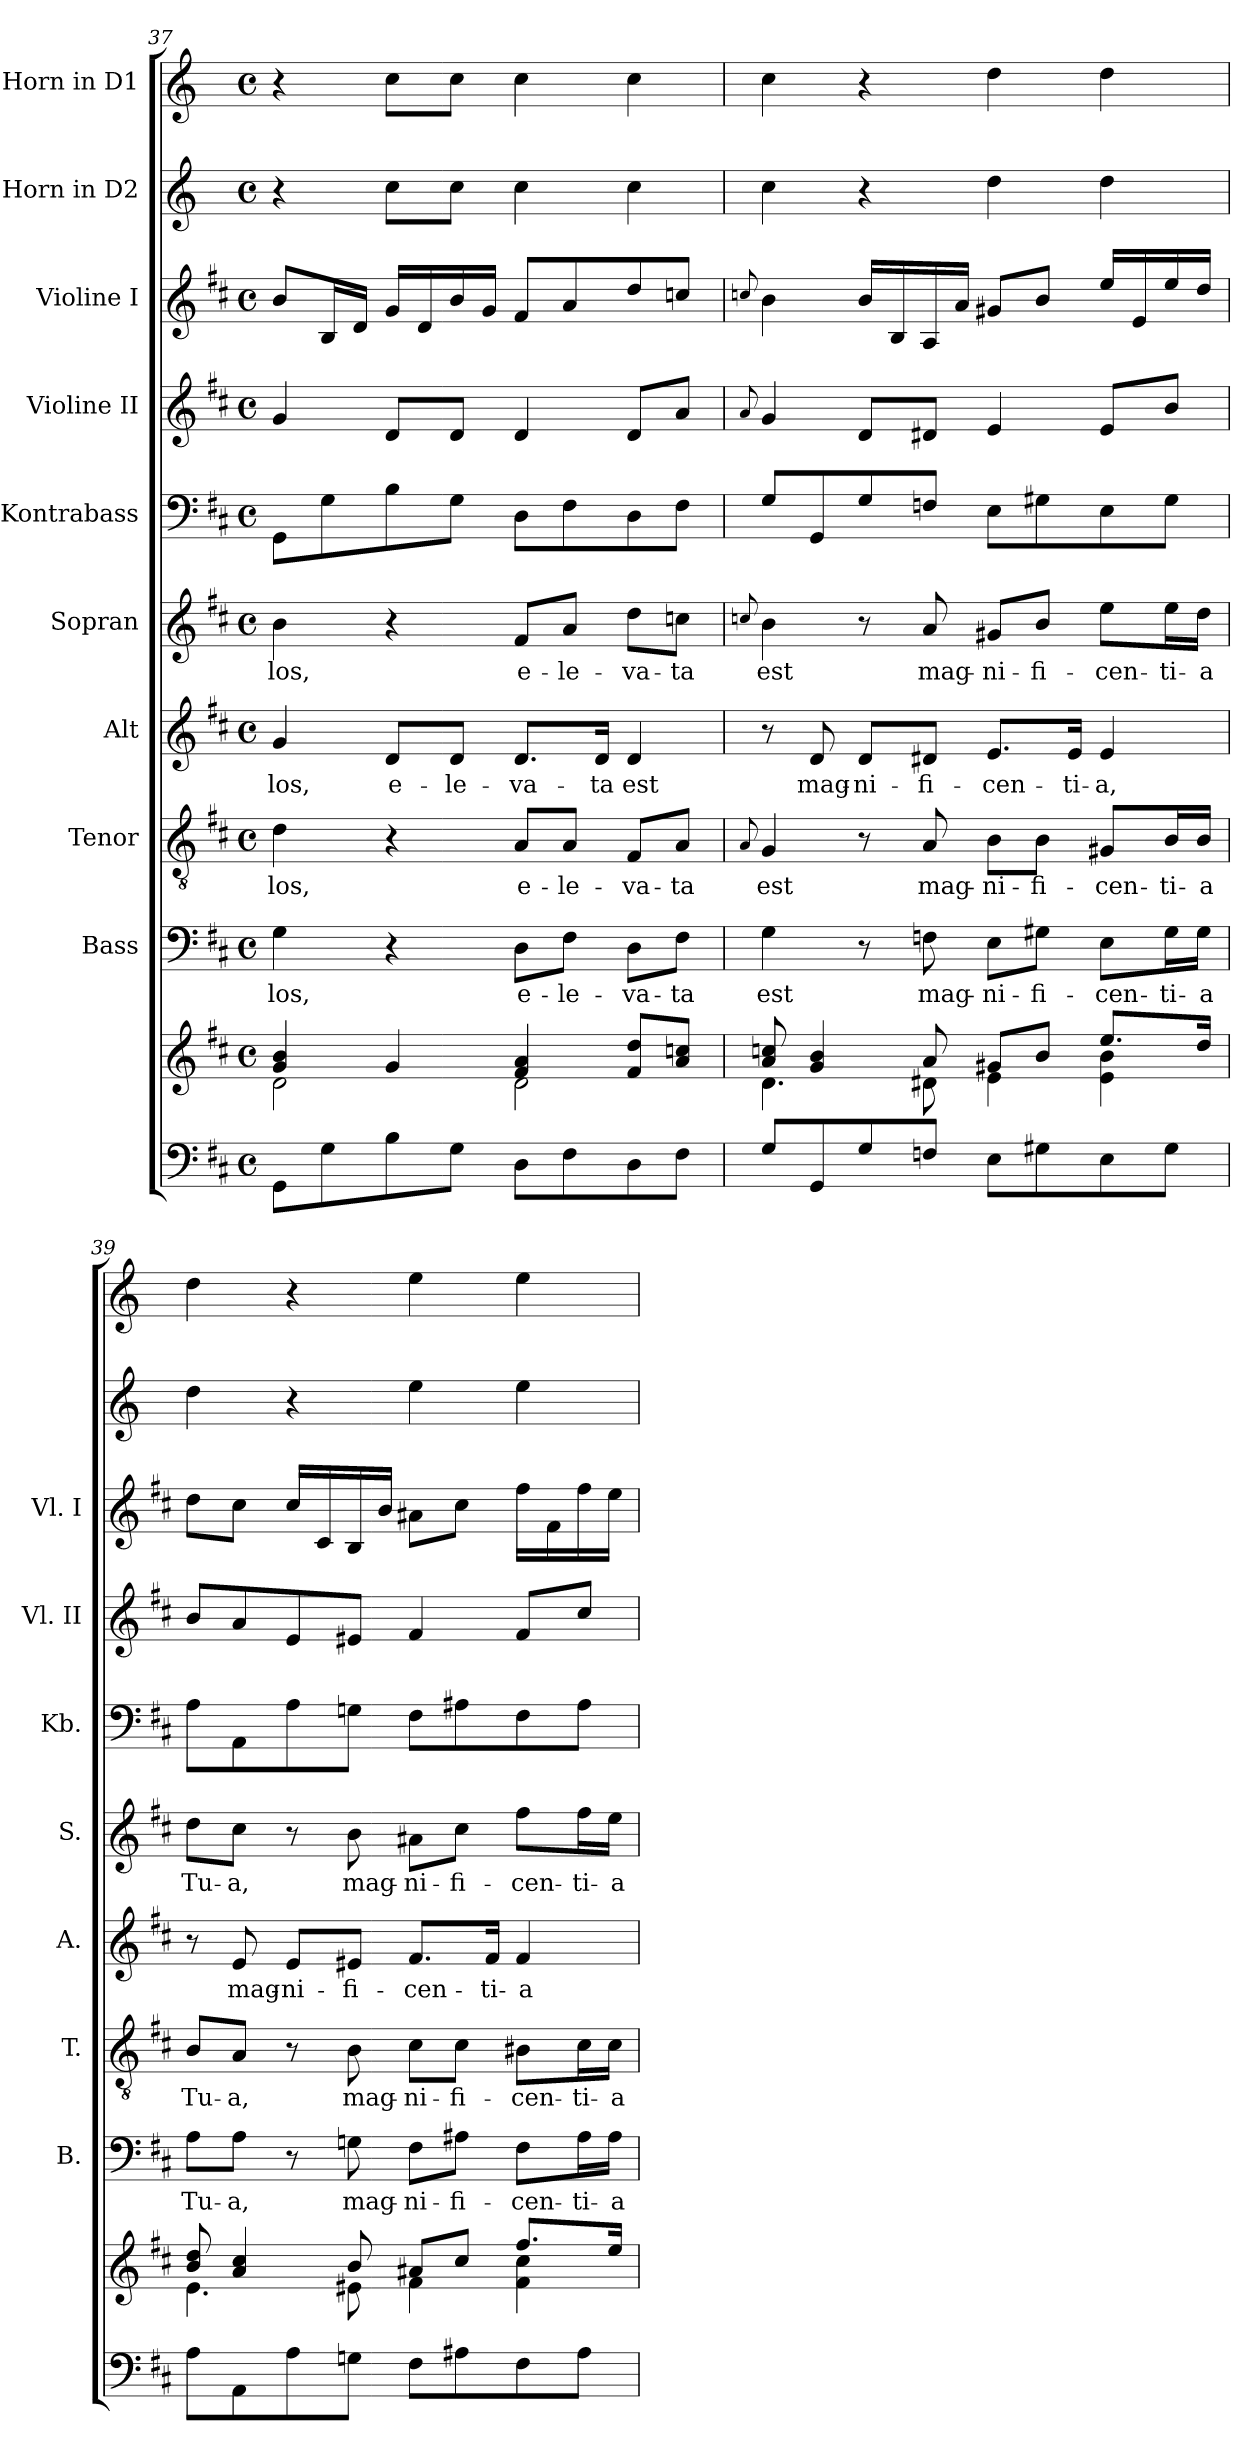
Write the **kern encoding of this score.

**kern	**kern	**kern	**text	**kern	**text	**kern	**text	**kern	**text	**kern	**kern	**kern	**kern	**kern
*part10	*part10	*part9	*part9	*part8	*part8	*part7	*part7	*part6	*part6	*part5	*part4	*part3	*part2	*part1
*staff11	*staff10	*staff9	*staff9	*staff8	*staff8	*staff7	*staff7	*staff6	*staff6	*staff5	*staff4	*staff3	*staff2	*staff1
*	*	*I"Bass	*	*I"Tenor	*	*I"Alt	*	*I"Sopran	*	*I"Kontrabass	*I"Violine II	*I"Violine I	*I"Horn in D2	*I"Horn in D1
*	*	*I'B.	*	*I'T.	*	*I'A.	*	*I'S.	*	*I'Kb.	*I'Vl. II	*I'Vl. I	*	*
*clefF4	*clefG2	*clefF4	*	*clefGv2	*	*clefG2	*	*clefG2	*	*clefF4	*clefG2	*clefG2	*clefG2	*clefG2
*	*	*	*	*	*	*	*	*	*	*ITrd7c12	*	*	*ITrd-1c-2	*ITrd-1c-2
*k[f#c#]	*k[f#c#]	*k[f#c#]	*	*k[f#c#]	*	*k[f#c#]	*	*k[f#c#]	*	*k[f#c#]	*k[f#c#]	*k[f#c#]	*k[f#c#]	*k[f#c#]
*D:	*D:	*D:	*	*D:	*	*D:	*	*D:	*	*D:	*D:	*D:	*D:	*D:
*M4/4	*M4/4	*M4/4	*	*M4/4	*	*M4/4	*	*M4/4	*	*M4/4	*M4/4	*M4/4	*M4/4	*M4/4
*met(c)	*met(c)	*met(c)	*	*met(c)	*	*met(c)	*	*met(c)	*	*met(c)	*met(c)	*met(c)	*met(c)	*met(c)
=37	=37	=37	=37	=37	=37	=37	=37	=37	=37	=37	=37	=37	=37	=37
*	*^	*	*	*	*	*	*	*	*	*	*	*	*	*
!	!	!	!	!LO:LY:b	!	!LO:LY:b	!	!LO:LY:b	!	!LO:LY:b	!	!	!	!	!
8GG\L	4g/ 4b/	2d\	4G\	-los,	4d\	-los,	4g/	-los,	4b\	-los,	8GGG\L	4g/	8b/L	4r	4r
8G\	.	.	.	.	.	.	.	.	.	.	8GG\	.	16B/L	.	.
.	.	.	.	.	.	.	.	.	.	.	.	.	16d/JJ	.	.
!	!	!	!	!	!	!	!	!LO:LY:b	!	!	!	!	!	!	!
8B\	4g/	.	4r	.	4r	.	8d/L	e-	4r	.	8BB\	8d/L	16g/LL	8dd\L	8dd\L
.	.	.	.	.	.	.	.	.	.	.	.	.	16d/	.	.
!	!	!	!	!	!	!	!	!LO:LY:b	!	!	!	!	!	!	!
8G\J	.	.	.	.	.	.	8d/J	-le-	.	.	8GG\J	8d/J	16b/	8dd\J	8dd\J
.	.	.	.	.	.	.	.	.	.	.	.	.	16g/JJ	.	.
!	!	!	!	!LO:LY:b	!	!LO:LY:b	!	!LO:LY:b	!	!LO:LY:b	!	!	!	!	!
8D\L	4f#/ 4a/	2d\	8D\L	e-	8A/L	e-	8.d/L	-va-	8f#/L	e-	8DD\L	4d/	8f#/L	4dd\	4dd\
!	!	!	!	!LO:LY:b	!	!LO:LY:b	!	!	!	!LO:LY:b	!	!	!	!	!
8F#\	.	.	8F#\J	-le-	8A/J	-le-	.	.	8a/J	-le-	8FF#\	.	8a/	.	.
!	!	!	!	!	!	!	!	!LO:LY:b	!	!	!	!	!	!	!
.	.	.	.	.	.	.	16d/Jk	-ta	.	.	.	.	.	.	.
!	!	!	!	!LO:LY:b	!	!LO:LY:b	!	!LO:LY:b	!	!LO:LY:b	!	!	!	!	!
8D\	8f#/ 8dd/L	.	8D\L	-va-	8F#/L	-va-	4d/	est	8dd\L	-va-	8DD\	8d/L	8dd/	4dd\	4dd\
!	!	!	!	!LO:LY:b	!	!LO:LY:b	!	!	!	!LO:LY:b	!	!	!	!	!
8F#\J	8a/ 8ccn/J	.	8F#\J	-ta	8A/J	-ta	.	.	8ccn\J	-ta	8FF#\J	8a/J	8ccn/J	.	.
=38	=38	=38	=38	=38	=38	=38	=38	=38	=38	=38	=38	=38	=38	=38	=38
.	.	.	.	.	8qqA/	.	.	.	8qqccn/	.	.	8qqa/	8qqccn/	.	.
!	!	!	!	!LO:LY:b	!	!LO:LY:b	!	!	!	!LO:LY:b	!	!	!	!	!
8G/L	8a/ 8ccn/	4.d\	4G\	est	4G/	est	8r	.	4b\	est	8GG/L	4g/	4b\	4dd\	4dd\
!	!	!	!	!	!	!	!	!LO:LY:b	!	!	!	!	!	!	!
8GG/	4g/ 4b/	.	.	.	.	.	8d/	mag-	.	.	8GGG/	.	.	.	.
!	!	!	!	!	!	!	!	!LO:LY:b	!	!	!	!	!	!	!
8G/	.	.	8r	.	8r	.	8d/L	-ni-	8r	.	8GG/	8d/L	16b/LL	4r	4r
.	.	.	.	.	.	.	.	.	.	.	.	.	16B/	.	.
!	!	!	!	!LO:LY:b	!	!LO:LY:b	!	!LO:LY:b	!	!LO:LY:b	!	!	!	!	!
8Fn/J	8a/	8d#X\	8Fn\	mag-	8A/	mag-	8d#X/J	-fi-	8a/	mag-	8FFn/J	8d#X/J	16A/	.	.
.	.	.	.	.	.	.	.	.	.	.	.	.	16a/JJ	.	.
!	!	!	!	!LO:LY:b	!	!LO:LY:b	!	!LO:LY:b	!	!LO:LY:b	!	!	!	!	!
8E\L	8g#X/L	4e\	8E\L	-ni-	8B\L	-ni-	8.e/L	-cen-	8g#X/L	-ni-	8EE\L	4e/	8g#X/L	4ee\	4ee\
!	!	!	!	!LO:LY:b	!	!LO:LY:b	!	!	!	!LO:LY:b	!	!	!	!	!
8G#X\	8b/J	.	8G#X\J	-fi-	8B\J	-fi-	.	.	8b/J	-fi-	8GG#X\	.	8b/J	.	.
!	!	!	!	!	!	!	!	!LO:LY:b	!	!	!	!	!	!	!
.	.	.	.	.	.	.	16e/Jk	-ti-	.	.	.	.	.	.	.
!	!	!	!	!LO:LY:b	!	!LO:LY:b	!	!LO:LY:b	!	!LO:LY:b	!	!	!	!	!
8E\	8.ee/L	4e\ 4b\	8E\L	-cen-	8G#X/L	-cen-	4e/	-a,	8ee\L	-cen-	8EE\	8e/L	16ee/LL	4ee\	4ee\
.	.	.	.	.	.	.	.	.	.	.	.	.	16e/	.	.
!	!	!	!	!LO:LY:b	!	!LO:LY:b	!	!	!	!LO:LY:b	!	!	!	!	!
8G#\J	.	.	16G#\L	-ti-	16B/L	-ti-	.	.	16ee\L	-ti-	8GG#\J	8b/J	16ee/	.	.
!	!	!	!	!LO:LY:b	!	!LO:LY:b	!	!	!	!LO:LY:b	!	!	!	!	!
.	16dd/Jk	.	16G#\JJ	-a	16B/JJ	-a	.	.	16dd\JJ	-a	.	.	16dd/JJ	.	.
!!LO:PB:g=z
=39	=39	=39	=39	=39	=39	=39	=39	=39	=39	=39	=39	=39	=39	=39	=39
!	!	!	!	!LO:LY:b	!	!LO:LY:b	!	!	!	!LO:LY:b	!	!	!	!	!
8A\L	8b/ 8dd/	4.e\	8A\L	Tu-	8B/L	Tu-	8r	.	8dd\L	Tu-	8AA\L	8b/L	8dd\L	4ee\	4ee\
!	!	!	!	!LO:LY:b	!	!LO:LY:b	!	!LO:LY:b	!	!LO:LY:b	!	!	!	!	!
8AA\	4a/ 4cc#/	.	8A\J	-a,	8A/J	-a,	8e/	mag-	8cc#\J	-a,	8AAA\	8a/	8cc#\J	.	.
!	!	!	!	!	!	!	!	!LO:LY:b	!	!	!	!	!	!	!
8A\	.	.	8r	.	8r	.	8e/L	-ni-	8r	.	8AA\	8e/	16cc#/LL	4r	4r
.	.	.	.	.	.	.	.	.	.	.	.	.	16c#/	.	.
!	!	!	!	!LO:LY:b	!	!LO:LY:b	!	!LO:LY:b	!	!LO:LY:b	!	!	!	!	!
8Gn\J	8b/	8e#X\	8Gn\	mag-	8B\	mag-	8e#X/J	-fi-	8b\	mag-	8GGn\J	8e#X/J	16B/	.	.
.	.	.	.	.	.	.	.	.	.	.	.	.	16b/JJ	.	.
!	!	!	!	!LO:LY:b	!	!LO:LY:b	!	!LO:LY:b	!	!LO:LY:b	!	!	!	!	!
8F#\L	8a#X/L	4f#\	8F#\L	-ni-	8c#\L	-ni-	8.f#/L	-cen-	8a#X\L	-ni-	8FF#\L	4f#/	8a#X\L	4ff#\	4ff#\
!	!	!	!	!LO:LY:b	!	!LO:LY:b	!	!	!	!LO:LY:b	!	!	!	!	!
8A#X\	8cc#/J	.	8A#X\J	-fi-	8c#\J	-fi-	.	.	8cc#\J	-fi-	8AA#X\	.	8cc#\J	.	.
!	!	!	!	!	!	!	!	!LO:LY:b	!	!	!	!	!	!	!
.	.	.	.	.	.	.	16f#/Jk	-ti-	.	.	.	.	.	.	.
!	!	!	!	!LO:LY:b	!	!LO:LY:b	!	!LO:LY:b	!	!LO:LY:b	!	!	!	!	!
8F#\	8.ff#/L	4f#\ 4cc#\	8F#\L	-cen-	8B#X\L	-cen-	4f#/	-a	8ff#\L	-cen-	8FF#\	8f#/L	16ff#\LL	4ff#\	4ff#\
.	.	.	.	.	.	.	.	.	.	.	.	.	16f#\	.	.
!	!	!	!	!LO:LY:b	!	!LO:LY:b	!	!	!	!LO:LY:b	!	!	!	!	!
8A#\J	.	.	16A#\L	-ti-	16c#\L	-ti-	.	.	16ff#\L	-ti-	8AA#\J	8cc#/J	16ff#\	.	.
!	!	!	!	!LO:LY:b	!	!LO:LY:b	!	!	!	!LO:LY:b	!	!	!	!	!
.	16ee/Jk	.	16A#\JJ	-a	16c#\JJ	-a	.	.	16ee\JJ	-a	.	.	16ee\JJ	.	.
*	*v	*v	*	*	*	*	*	*	*	*	*	*	*	*	*
=	=	=	=	=	=	=	=	=	=	=	=	=	=	=
*-	*-	*-	*-	*-	*-	*-	*-	*-	*-	*-	*-	*-	*-	*-
